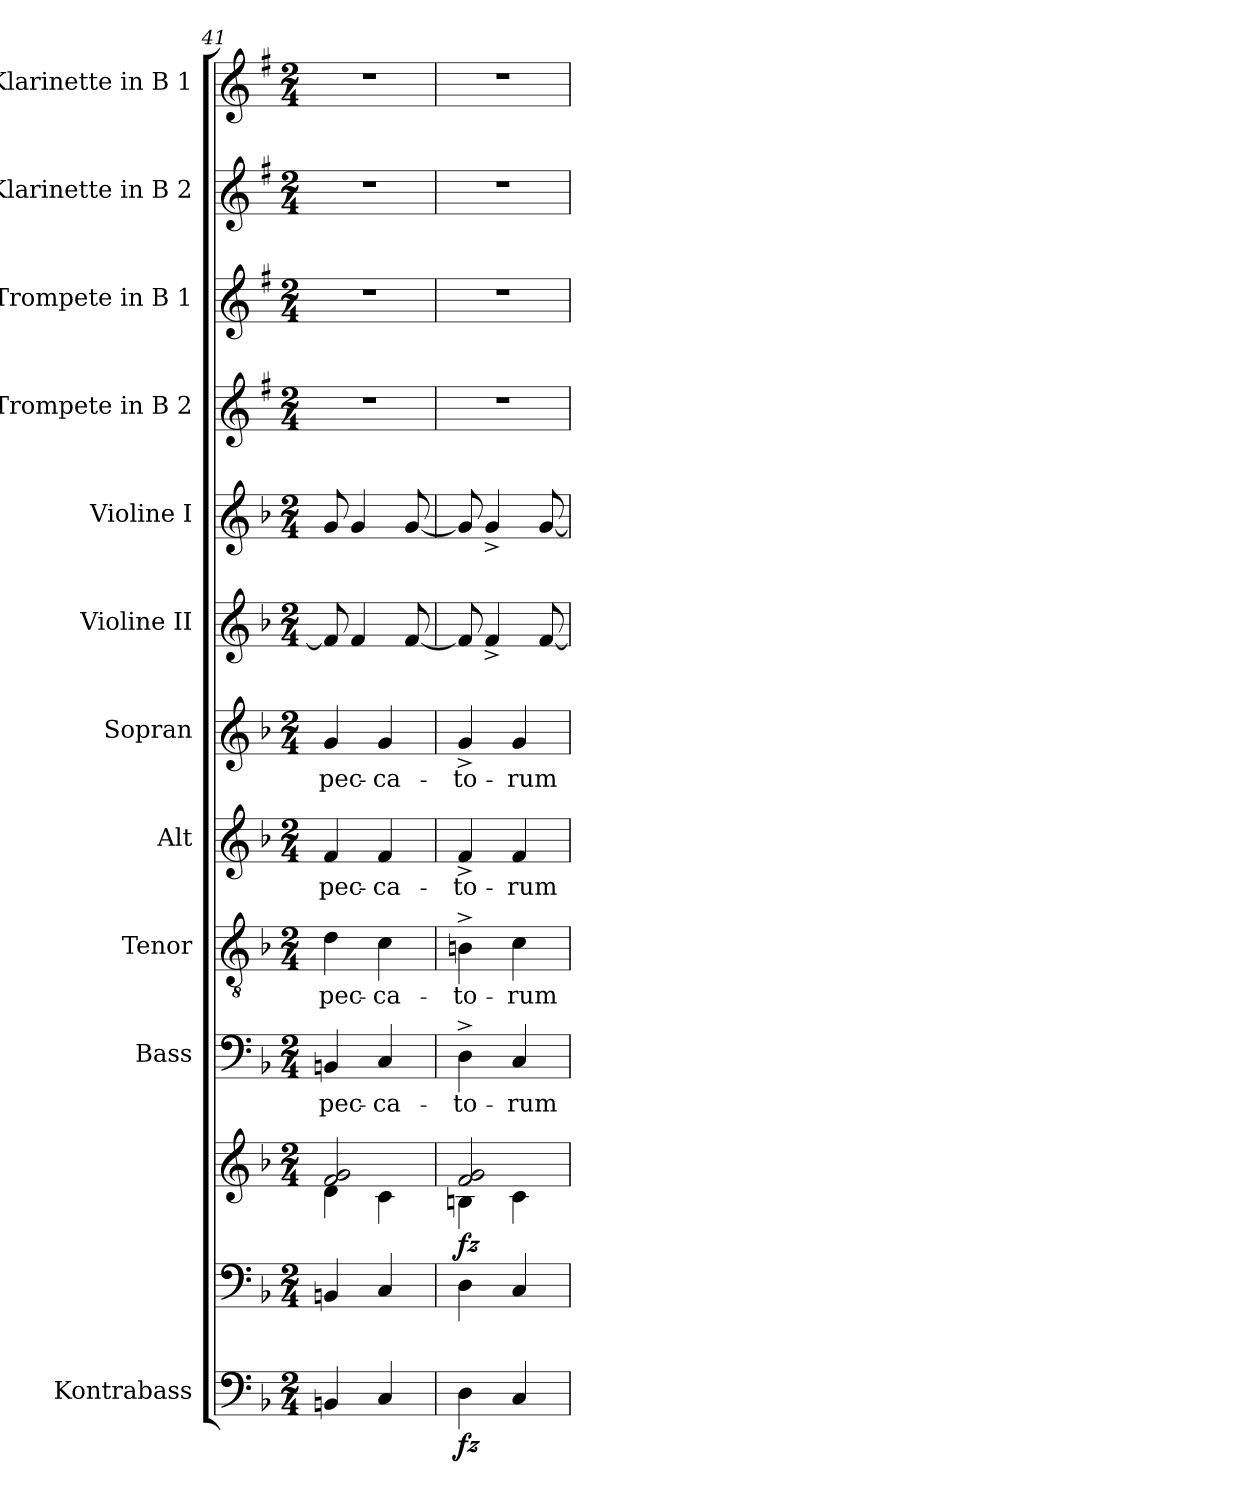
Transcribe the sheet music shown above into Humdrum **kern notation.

**kern	**dynam	**kern	**kern	**dynam	**kern	**text	**kern	**text	**kern	**text	**kern	**text	**kern	**kern	**kern	**kern	**kern	**kern
*part12	*part12	*part11	*part11	*part11	*part10	*part10	*part9	*part9	*part8	*part8	*part7	*part7	*part6	*part5	*part4	*part3	*part2	*part1
*staff13	*staff13	*staff12	*staff11	*staff11/12	*staff10	*staff10	*staff9	*staff9	*staff8	*staff8	*staff7	*staff7	*staff6	*staff5	*staff4	*staff3	*staff2	*staff1
*I"Kontrabass	*	*	*	*	*I"Bass	*	*I"Tenor	*	*I"Alt	*	*I"Sopran	*	*I"Violine II	*I"Violine I	*I"Trompete in B 2	*I"Trompete in B 1	*I"Klarinette in B 2	*I"Klarinette in B 1
*I'Kb.	*	*	*	*	*I'B	*	*I'T	*	*I'A	*	*I'S	*	*I'Vl. II	*I'Vl. I	*	*	*	*
*clefF4	*	*clefF4	*clefG2	*	*clefF4	*	*clefGv2	*	*clefG2	*	*clefG2	*	*clefG2	*clefG2	*clefG2	*clefG2	*clefG2	*clefG2
*ITrd7c12	*	*	*	*	*	*	*	*	*	*	*	*	*	*	*ITrd1c2	*ITrd1c2	*ITrd1c2	*ITrd1c2
*k[b-]	*	*k[b-]	*k[b-]	*	*k[b-]	*	*k[b-]	*	*k[b-]	*	*k[b-]	*	*k[b-]	*k[b-]	*k[b-]	*k[b-]	*k[b-]	*k[b-]
*F:	*	*F:	*F:	*	*F:	*	*F:	*	*F:	*	*F:	*	*F:	*F:	*F:	*F:	*F:	*F:
*M2/4	*	*M2/4	*M2/4	*	*M2/4	*	*M2/4	*	*M2/4	*	*M2/4	*	*M2/4	*M2/4	*M2/4	*M2/4	*M2/4	*M2/4
=41	=41	=41	=41	=41	=41	=41	=41	=41	=41	=41	=41	=41	=41	=41	=41	=41	=41	=41
*	*	*	*^	*	*	*	*	*	*	*	*	*	*	*	*	*	*	*
!	!	!	!	!	!	!	!LO:LY:b	!	!LO:LY:b	!	!LO:LY:b	!	!LO:LY:b	!	!	!	!	!	!
4BBBn/	.	4BBn/	2f/ 2g/	4d\	.	4BBn/	pec-	4d\	pec-	4f/	pec-	4g/	pec-	8f/]	8g/	2r	2r	2r	2r
.	.	.	.	.	.	.	.	.	.	.	.	.	.	4f/	4g/	.	.	.	.
!	!	!	!	!	!	!	!LO:LY:b	!	!LO:LY:b	!	!LO:LY:b	!	!LO:LY:b	!	!	!	!	!	!
4CC/	.	4C/	.	4c\	.	4C/	-ca-	4c\	-ca-	4f/	-ca-	4g/	-ca-	.	.	.	.	.	.
.	.	.	.	.	.	.	.	.	.	.	.	.	.	[8f/	[8g/	.	.	.	.
=42	=42	=42	=42	=42	=42	=42	=42	=42	=42	=42	=42	=42	=42	=42	=42	=42	=42	=42	=42
!	!LO:DY:b	!	!	!	!LO:DY:b	!	!LO:LY:b	!	!LO:LY:b	!	!LO:LY:b	!	!LO:LY:b	!	!	!	!	!	!
4DD\	fz	4D\	2f/ 2g/	4Bn\	fz	4D^>\	-to-	4Bn^>\	-to-	4f^</	-to-	4g^</	-to-	8f/]	8g/]	2r	2r	2r	2r
.	.	.	.	.	.	.	.	.	.	.	.	.	.	4f^</	4g^</	.	.	.	.
!	!	!	!	!	!	!	!LO:LY:b	!	!LO:LY:b	!	!LO:LY:b	!	!LO:LY:b	!	!	!	!	!	!
4CC/	.	4C/	.	4c\	.	4C/	-rum	4c\	-rum	4f/	-rum	4g/	-rum	.	.	.	.	.	.
.	.	.	.	.	.	.	.	.	.	.	.	.	.	[8f/	[8g/	.	.	.	.
*	*	*	*v	*v	*	*	*	*	*	*	*	*	*	*	*	*	*	*	*
=	=	=	=	=	=	=	=	=	=	=	=	=	=	=	=	=	=	=
*-	*-	*-	*-	*-	*-	*-	*-	*-	*-	*-	*-	*-	*-	*-	*-	*-	*-	*-
